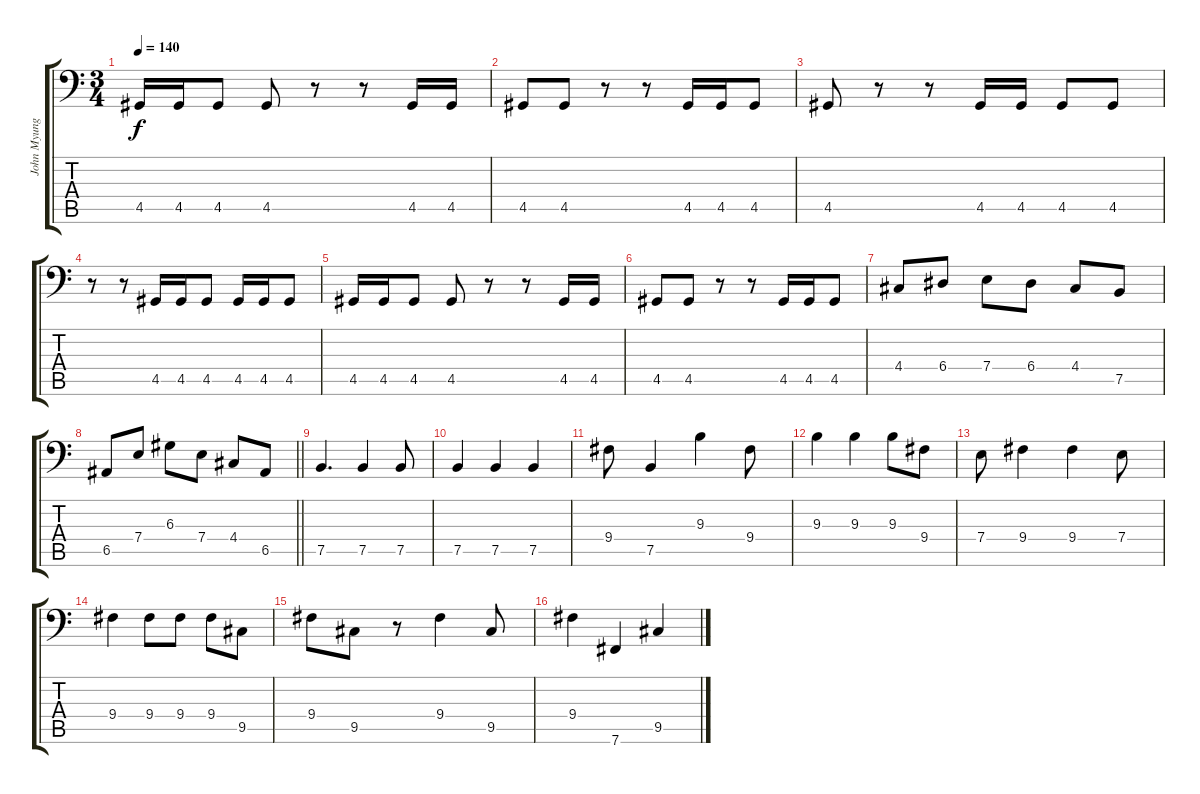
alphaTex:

\track ("John Myung - Bass" "John Myung") {instrument electricbassfinger}
\staff {score tabs}
\tuning (C3 G2 D2 A1 E1 B0) {hide}
\ts (3 4)
\tempo 140
\clef f4
\ks c
4.5.16{dy f} 4.5.16 4.5.8 4.5.8 r.8 r.8 4.5.16 4.5.16 |
4.5.8 4.5.8 r.8 r.8 4.5.16 4.5.16 4.5.8 |
4.5.8 r.8 r.8 4.5.16 4.5.16 4.5.8 4.5.8 |
r.8 r.8 4.5.16 4.5.16 4.5.8 4.5.16 4.5.16 4.5.8 |
4.5.16 4.5.16 4.5.8 4.5.8 r.8 r.8 4.5.16 4.5.16 |
4.5.8 4.5.8 r.8 r.8 4.5.16 4.5.16 4.5.8 |
4.4.8 6.4.8 7.4.8 6.4.8 4.4.8 7.5.8 |
\barLineRight lightlight
6.5.8 7.4.8 6.3.8 7.4.8 4.4.8 6.5.8 |
7.5.4{d} 7.5.4 7.5.8 |
7.5.4 7.5.4 7.5.4 |
9.4.8 7.5.4 9.3.4 9.4.8 |
9.3.4 9.3.4 9.3.8 9.4.8 |
7.4.8 9.4.4 9.4.4 7.4.8 |
9.4.4 9.4.8 9.4.8 9.4.8 9.5.8 |
9.4.8 9.5.8 r.8 9.4.4 9.5.8 |
9.4.4 7.6.4 9.5.4
